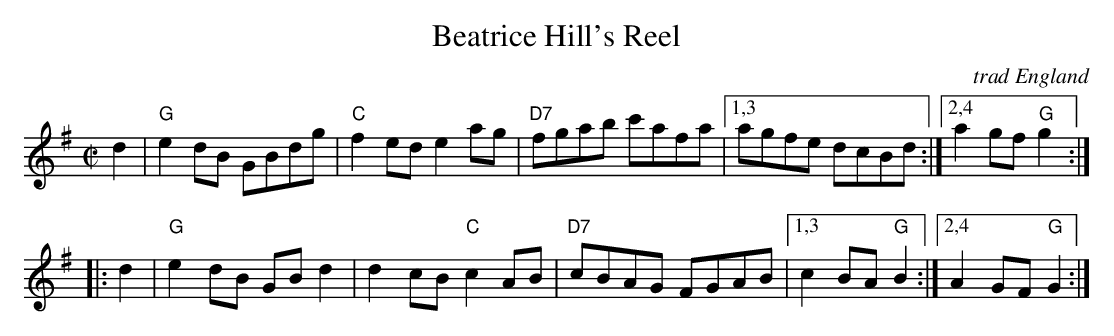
X:1
T: Beatrice Hill's Reel
O: trad England
M: C|
L: 1/8
K: G
   d2 | "G"e2dB GBdg | "C"f2ed    e2ag | "D7"fgab c'afa |1,3 agfe  dcBd :|2,4 a2gf "G"g2 :|
|: d2 | "G"e2dB GBd2 |    d2cB "C"c2AB | "D7"cBAG FGAB  |1,3 c2BA "G"B2 :|2,4 A2GF "G"G2 :|
